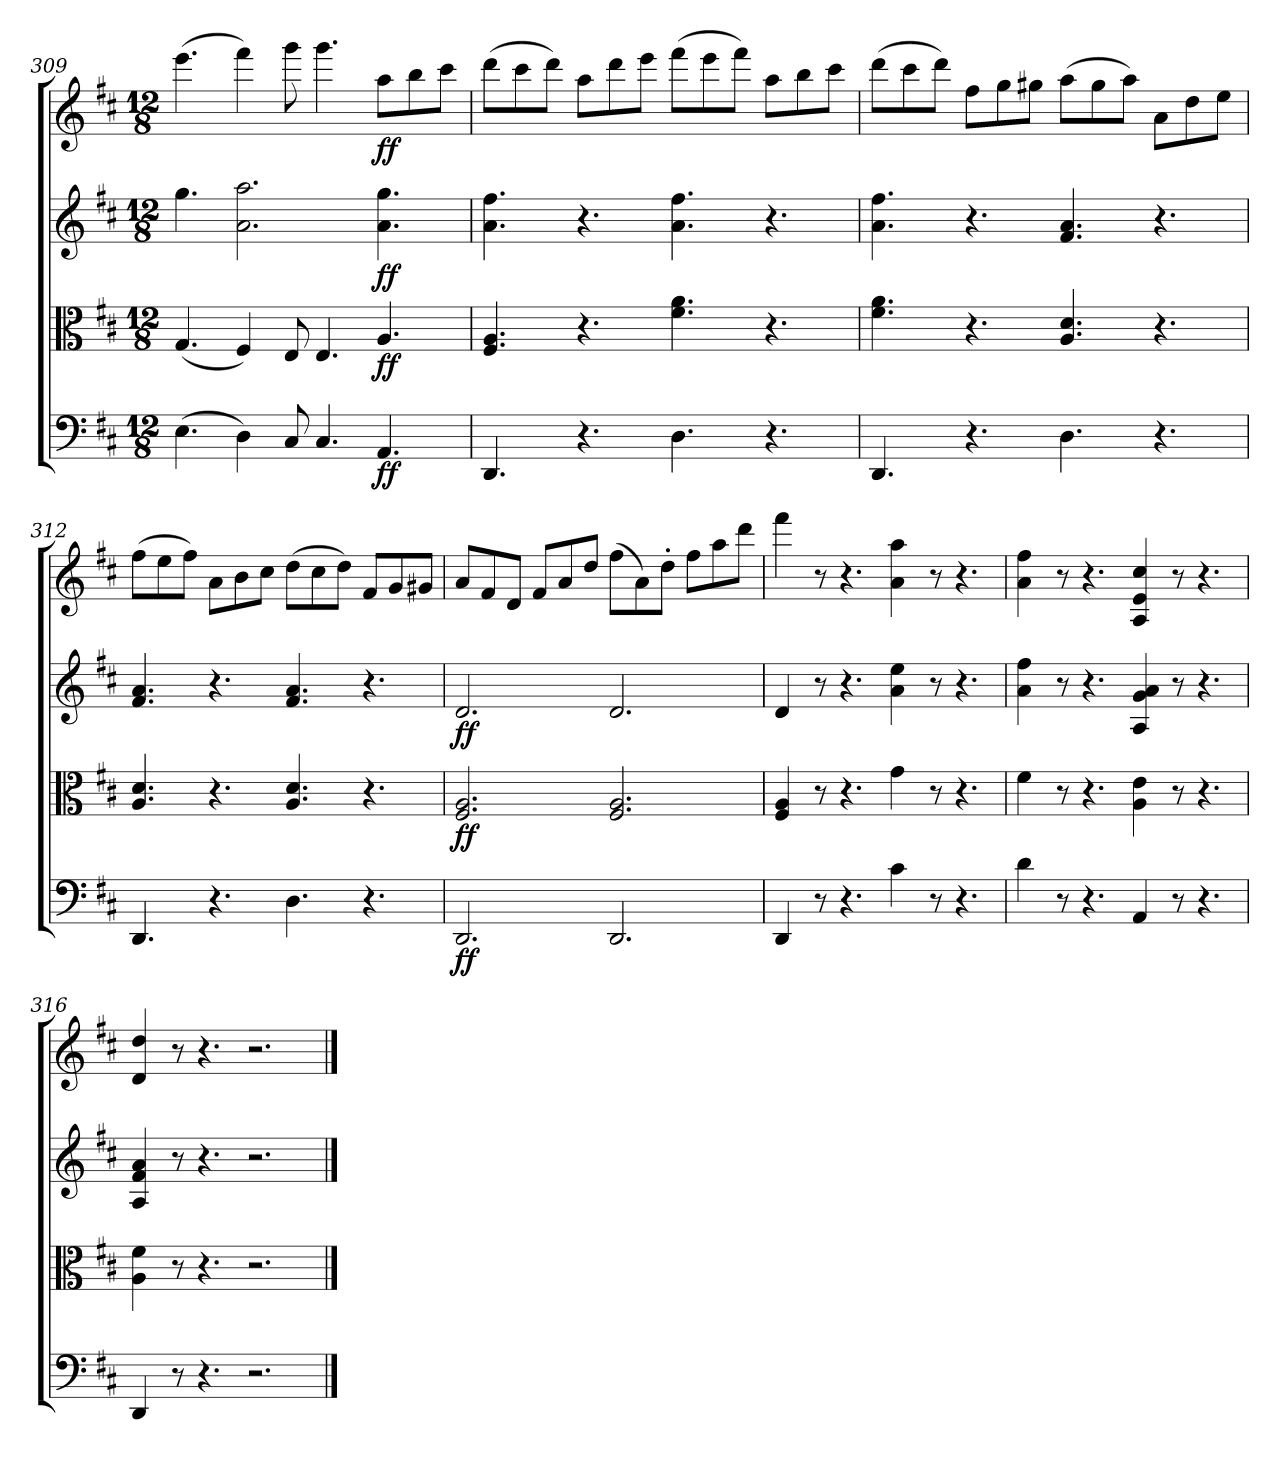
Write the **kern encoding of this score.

**kern	**dynam	**kern	**dynam	**kern	**dynam	**kern	**dynam
*part4	*part4	*part3	*part3	*part2	*part2	*part1	*part1
*staff4	*staff4	*staff3	*staff3	*staff2	*staff2	*staff1	*staff1
*clefF4	*	*clefC3	*	*clefG2	*	*clefG2	*
*k[f#c#]	*	*k[f#c#]	*	*k[f#c#]	*	*k[f#c#]	*
*M12/8	*	*M12/8	*	*M12/8	*	*M12/8	*
=309	=309	=309	=309	=309	=309	=309	=309
(>4.E\	.	(<4.G/	.	4.gg\	.	(>4.eee\	.
4D\)	.	4F#/)	.	2.a\ 2.aa\	.	4fff#\)	.
8C#/	.	8E/	.	.	.	8ggg\	.
4.C#/	.	4.E/	.	.	.	4.ggg\	.
!	!LO:DY:b	!	!LO:DY:b	!	!LO:DY:b	!	!LO:DY:b
4.AA/	ff	4.A/	ff	4.a\ 4.gg\	ff	8aa\L	ff
.	.	.	.	.	.	8bb\	.
.	.	.	.	.	.	8ccc#\J	.
=310	=310	=310	=310	=310	=310	=310	=310
4.DD/	.	4.F#/ 4.A/	.	4.a\ 4.ff#\	.	(>8ddd\L	.
.	.	.	.	.	.	8ccc#\	.
.	.	.	.	.	.	8ddd\J)	.
4.r	.	4.r	.	4.r	.	8aa\L	.
.	.	.	.	.	.	8ddd\	.
.	.	.	.	.	.	8eee\J	.
4.D\	.	4.f#\ 4.a\	.	4.a\ 4.ff#\	.	(>8fff#\L	.
.	.	.	.	.	.	8eee\	.
.	.	.	.	.	.	8fff#\J)	.
4.r	.	4.r	.	4.r	.	8aa\L	.
.	.	.	.	.	.	8bb\	.
.	.	.	.	.	.	8ccc#\J	.
=311	=311	=311	=311	=311	=311	=311	=311
4.DD/	.	4.f#\ 4.a\	.	4.a\ 4.ff#\	.	(>8ddd\L	.
.	.	.	.	.	.	8ccc#\	.
.	.	.	.	.	.	8ddd\J)	.
4.r	.	4.r	.	4.r	.	8ff#\L	.
.	.	.	.	.	.	8gg\	.
.	.	.	.	.	.	8gg#X\J	.
4.D\	.	4.A/ 4.d/	.	4.f#/ 4.a/	.	(>8aa\L	.
.	.	.	.	.	.	8gg#\	.
.	.	.	.	.	.	8aa\J)	.
4.r	.	4.r	.	4.r	.	8a\L	.
.	.	.	.	.	.	8dd\	.
.	.	.	.	.	.	8ee\J	.
!!LO:PB:g=z
=312	=312	=312	=312	=312	=312	=312	=312
4.DD/	.	4.A/ 4.d/	.	4.f#/ 4.a/	.	(>8ff#\L	.
.	.	.	.	.	.	8ee\	.
.	.	.	.	.	.	8ff#\J)	.
4.r	.	4.r	.	4.r	.	8a\L	.
.	.	.	.	.	.	8b\	.
.	.	.	.	.	.	8cc#\J	.
4.D\	.	4.A/ 4.d/	.	4.f#/ 4.a/	.	(>8dd\L	.
.	.	.	.	.	.	8cc#\	.
.	.	.	.	.	.	8dd\J)	.
4.r	.	4.r	.	4.r	.	8f#/L	.
.	.	.	.	.	.	8g/	.
.	.	.	.	.	.	8g#X/J	.
=313	=313	=313	=313	=313	=313	=313	=313
!	!LO:DY:b	!	!LO:DY:b	!	!LO:DY:b	!	!
2.DD/	ff	2.F#/ 2.A/	ff	2.d/	ff	8a/L	.
.	.	.	.	.	.	8f#/	.
.	.	.	.	.	.	8d/J	.
.	.	.	.	.	.	8f#/L	.
.	.	.	.	.	.	8a/	.
.	.	.	.	.	.	8dd/J	.
2.DD/	.	2.F#/ 2.A/	.	2.d/	.	(>8ff#\L	.
.	.	.	.	.	.	8a\)	.
.	.	.	.	.	.	8dd'\J	.
.	.	.	.	.	.	8ff#\L	.
.	.	.	.	.	.	8aa\	.
.	.	.	.	.	.	8ddd\J	.
=314	=314	=314	=314	=314	=314	=314	=314
4DD/	.	4F#/ 4A/	.	4d/	.	4fff#\	.
8r	.	8r	.	8r	.	8r	.
4.r	.	4.r	.	4.r	.	4.r	.
4c#\	.	4g\	.	4a\ 4ee\	.	4a\ 4aa\	.
8r	.	8r	.	8r	.	8r	.
4.r	.	4.r	.	4.r	.	4.r	.
=315	=315	=315	=315	=315	=315	=315	=315
4d\	.	4f#\	.	4a\ 4ff#\	.	4a\ 4ff#\	.
8r	.	8r	.	8r	.	8r	.
4.r	.	4.r	.	4.r	.	4.r	.
4AA/	.	4A\ 4e\	.	4A/ 4g/ 4a/	.	4A/ 4e/ 4cc#/	.
8r	.	8r	.	8r	.	8r	.
4.r	.	4.r	.	4.r	.	4.r	.
=316	=316	=316	=316	=316	=316	=316	=316
4DD/	.	4A\ 4f#\	.	4A/ 4f#/ 4a/	.	4d/ 4dd/	.
8r	.	8r	.	8r	.	8r	.
4.r	.	4.r	.	4.r	.	4.r	.
2.r	.	2.r	.	2.r	.	2.r	.
==	==	==	==	==	==	==	==
*-	*-	*-	*-	*-	*-	*-	*-
